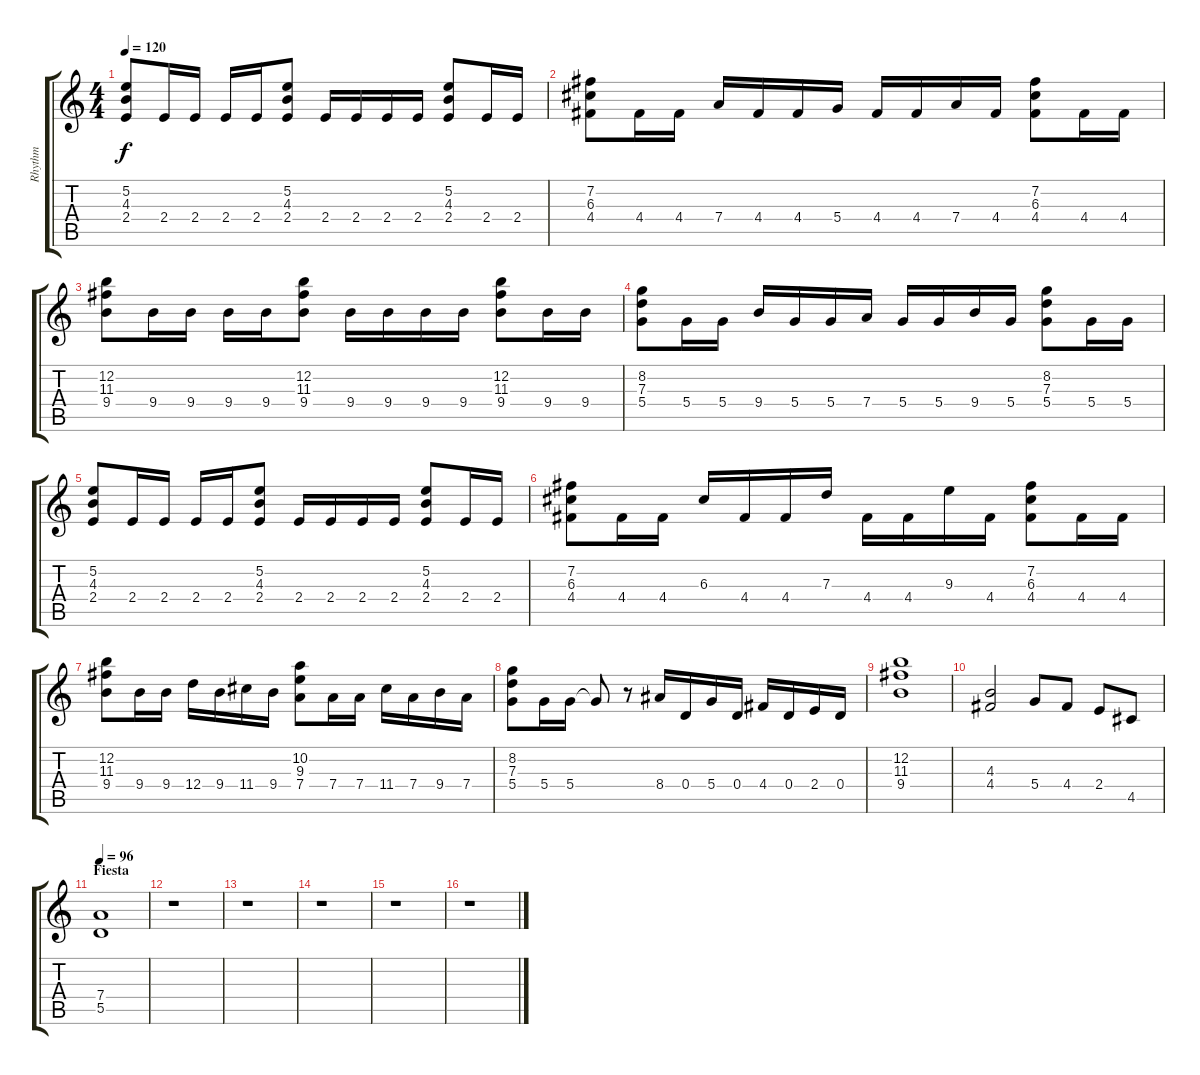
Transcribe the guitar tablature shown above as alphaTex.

\track ("Rhythm" "Rhythm") {instrument distortionguitar}
\staff {score tabs}
\tuning (E4 B3 G3 D3 A2 E2) {hide}
\ts (4 4)
\tempo 120
\clef g2
\ks c
(5.2 4.3 2.4).8{dy f} 2.4.16 2.4.16 2.4.16 2.4.16 (5.2 4.3 2.4).8 2.4.16 2.4.16 2.4.16 2.4.16 (5.2 4.3 2.4).8 2.4.16 2.4.16 |
(7.2 6.3 4.4).8 4.4.16 4.4.16 7.4.16 4.4.16 4.4.16 5.4.16 4.4.16 4.4.16 7.4.16 4.4.16 (7.2 6.3 4.4).8 4.4.16 4.4.16 |
(12.2 11.3 9.4).8 9.4.16 9.4.16 9.4.16 9.4.16 (12.2 11.3 9.4).8 9.4.16 9.4.16 9.4.16 9.4.16 (12.2 11.3 9.4).8 9.4.16 9.4.16 |
(8.2 7.3 5.4).8 5.4.16 5.4.16 9.4.16 5.4.16 5.4.16 7.4.16 5.4.16 5.4.16 9.4.16 5.4.16 (8.2 7.3 5.4).8 5.4.16 5.4.16 |
(5.2 4.3 2.4).8 2.4.16 2.4.16 2.4.16 2.4.16 (5.2 4.3 2.4).8 2.4.16 2.4.16 2.4.16 2.4.16 (5.2 4.3 2.4).8 2.4.16 2.4.16 |
(7.2 6.3 4.4).8 4.4.16 4.4.16 6.3.16 4.4.16 4.4.16 7.3.16 4.4.16 4.4.16 9.3.16 4.4.16 (7.2 6.3 4.4).8 4.4.16 4.4.16 |
(12.2 11.3 9.4).8 9.4.16 9.4.16 12.4.16 9.4.16 11.4.16 9.4.16 (10.2 9.3 7.4).8 7.4.16 7.4.16 11.4.16 7.4.16 9.4.16 7.4.16 |
(8.2 7.3 5.4).8 5.4.16 5.4.16 5.4{t}.8 r.8 8.4.16 0.4.16 5.4.16 0.4.16 4.4.16 0.4.16 2.4.16 0.4.16 |
(12.2 11.3 9.4).1 |
(4.3 4.4).2 5.4.8 4.4.8 2.4.8 4.5.8 |
\section ("" "Fiesta")
\tempo 96
(7.4 5.5).1 |
r.1 |
r.1 |
r.1 |
r.1 |
r.1
